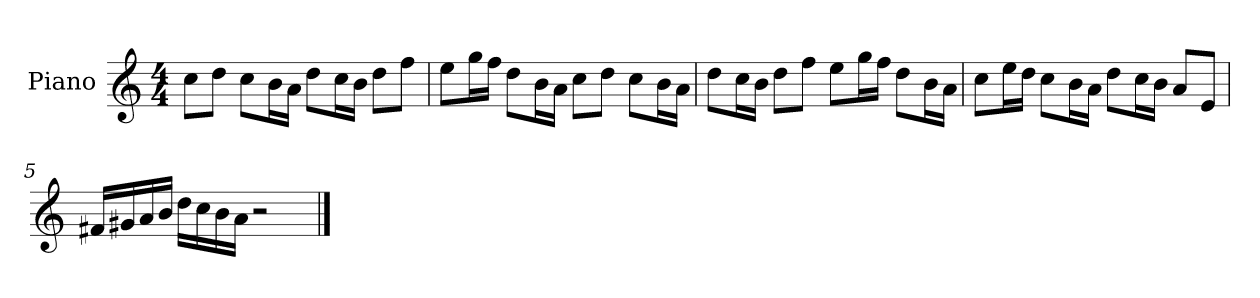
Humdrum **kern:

**kern
*part1
*staff1
*I"Piano
*I'P-no
*clefG2
*k[]
*M4/4
*MM90
=1
8cc\L
8dd\J
8cc\L
16b\L
16a\JJ
8dd\L
16cc\L
16b\JJ
8dd\L
8ff\J
=2
8ee\L
16gg\L
16ff\JJ
8dd\L
16b\L
16a\JJ
8cc\L
8dd\J
8cc\L
16b\L
16a\JJ
=3
8dd\L
16cc\L
16b\JJ
8dd\L
8ff\J
8ee\L
16gg\L
16ff\JJ
8dd\L
16b\L
16a\JJ
=4
8cc\L
16ee\L
16dd\JJ
8cc\L
16b\L
16a\JJ
8dd\L
16cc\L
16b\JJ
8a/L
8e/J
!!LO:LB:g=z
=5
16f#X/LL
16g#X/
16a/
16b/JJ
16dd\LL
16cc\
16b\
16a\JJ
2r
==
*-
